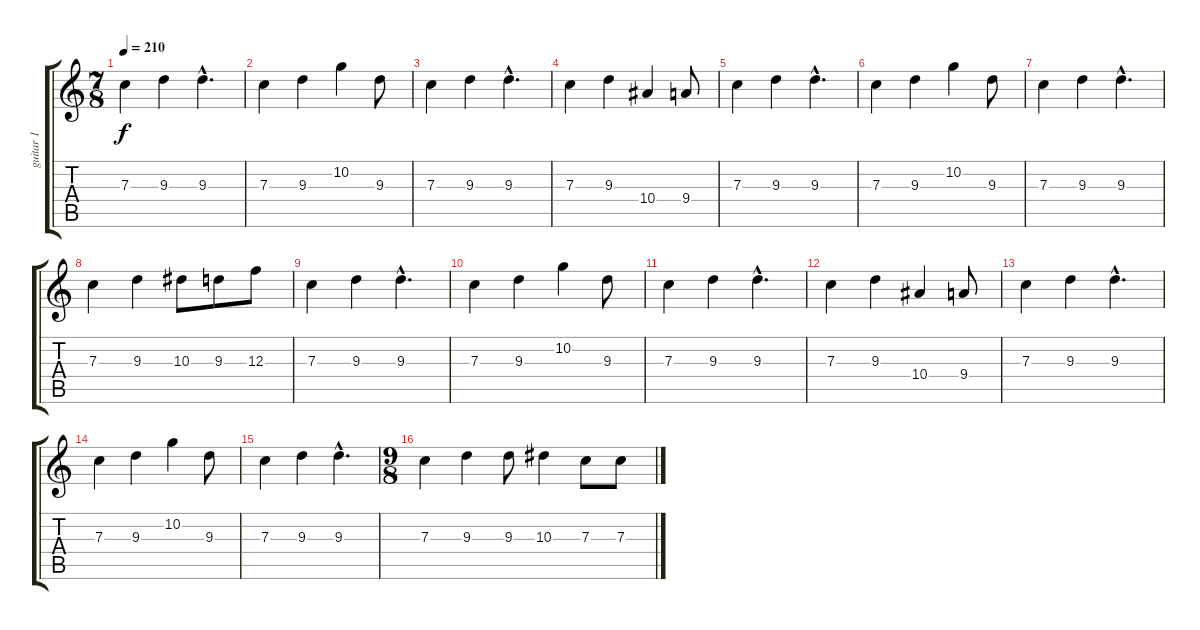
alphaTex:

\track ("guitar 1" "guitar 1") {instrument distortionguitar}
\staff {score tabs}
\tuning (D4 A3 F3 C3 G2 D2) {hide}
\ts (7 8)
\tempo 210
\clef g2
\ks c
7.3.4{dy f} 9.3.4 9.3{hac}.4{d} |
7.3.4 9.3.4 10.2.4 9.3.8 |
7.3.4 9.3.4 9.3{hac}.4{d} |
7.3.4 9.3.4 10.4.4 9.4.8 |
7.3.4 9.3.4 9.3{hac}.4{d} |
7.3.4 9.3.4 10.2.4 9.3.8 |
7.3.4 9.3.4 9.3{hac}.4{d} |
7.3.4 9.3.4 10.3.8 9.3.8 12.3.8 |
7.3.4 9.3.4 9.3{hac}.4{d} |
7.3.4 9.3.4 10.2.4 9.3.8 |
7.3.4 9.3.4 9.3{hac}.4{d} |
7.3.4 9.3.4 10.4.4 9.4.8 |
7.3.4 9.3.4 9.3{hac}.4{d} |
7.3.4 9.3.4 10.2.4 9.3.8 |
7.3.4 9.3.4 9.3{hac}.4{d} |
\ts (9 8)
7.3.4 9.3.4 9.3.8 10.3.4 7.3.8 7.3.8
